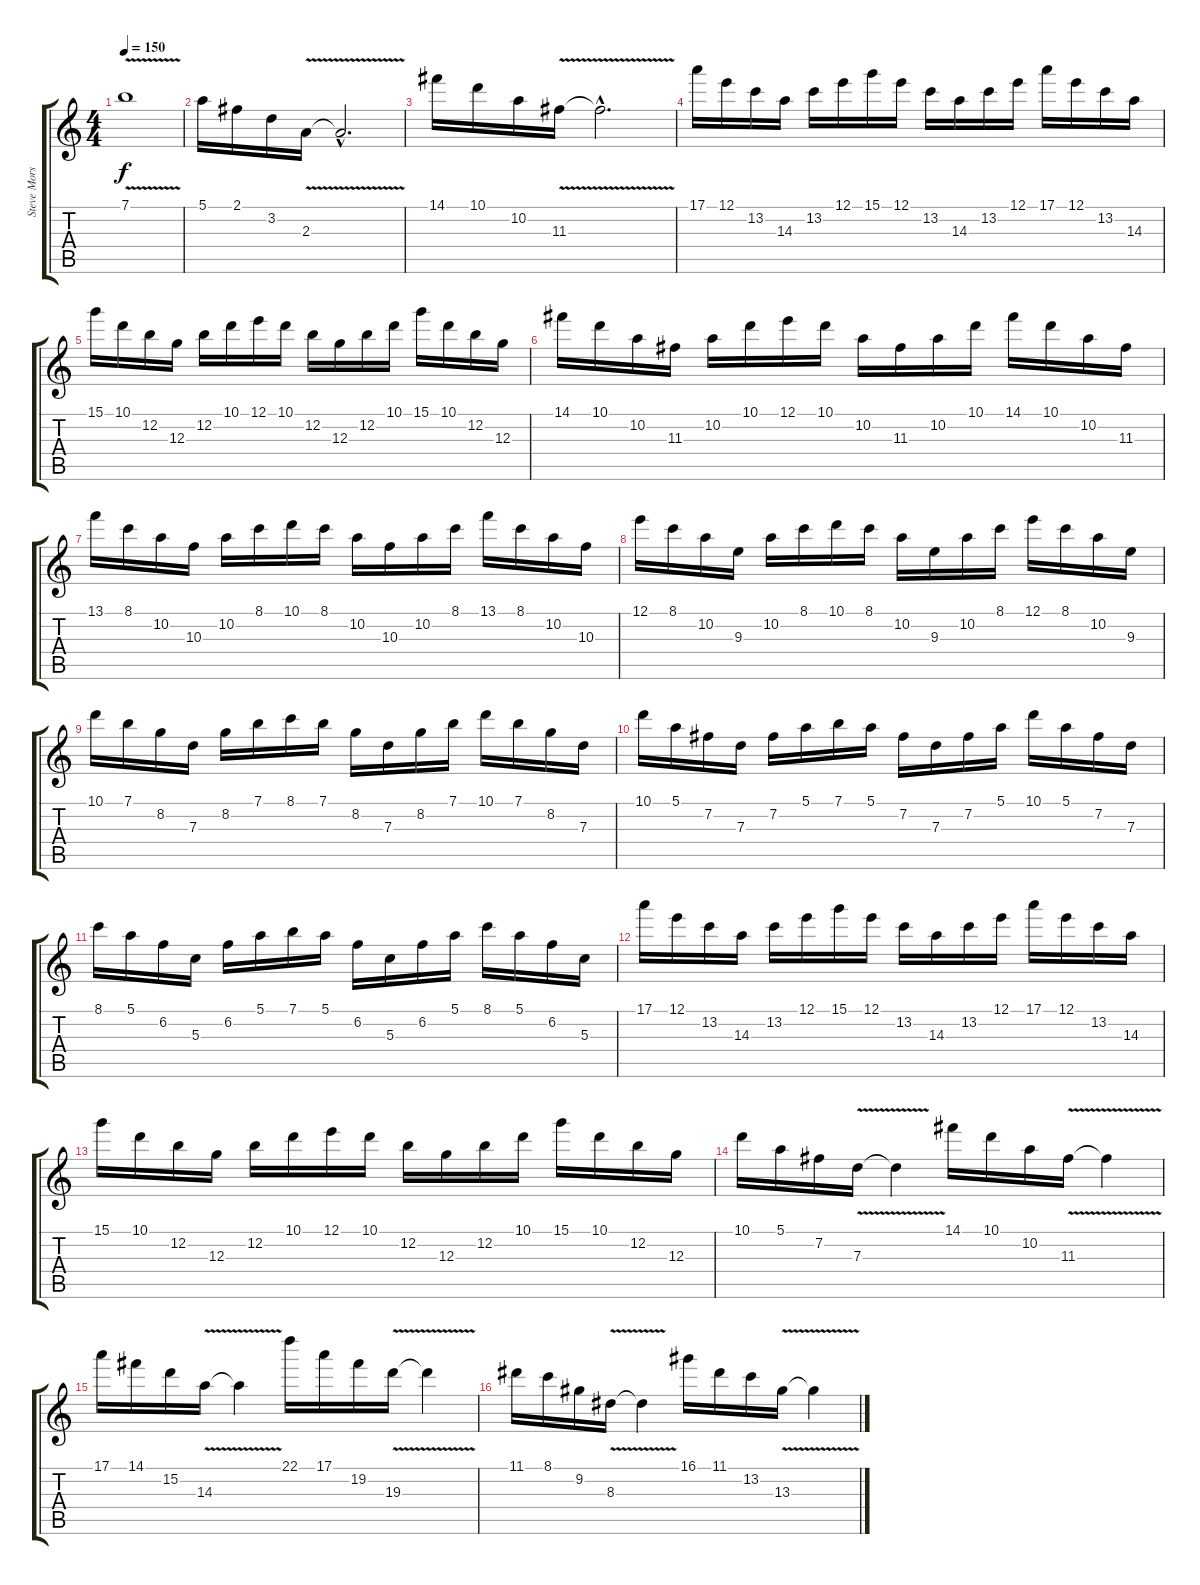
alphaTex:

\track ("Steve Morse - guitar solo" "Steve Mors") {instrument overdrivenguitar}
\staff {score tabs}
\tuning (E4 B3 G3 D3 A2 E2) {hide}
\ts (4 4)
\tempo 150
\clef g2
\ks c
7.1{v}.1{dy f} |
5.1.16 2.1.16 3.2.16 2.3{v}.16 2.3{hac t}.2{d} |
14.1.16 10.1.16 10.2.16 11.3{v}.16 11.3{hac t}.2{d} |
17.1.16 12.1.16 13.2.16 14.3.16 13.2.16 12.1.16 15.1.16 12.1.16 13.2.16 14.3.16 13.2.16 12.1.16 17.1.16 12.1.16 13.2.16 14.3.16 |
15.1.16 10.1.16 12.2.16 12.3.16 12.2.16 10.1.16 12.1.16 10.1.16 12.2.16 12.3.16 12.2.16 10.1.16 15.1.16 10.1.16 12.2.16 12.3.16 |
14.1.16 10.1.16 10.2.16 11.3.16 10.2.16 10.1.16 12.1.16 10.1.16 10.2.16 11.3.16 10.2.16 10.1.16 14.1.16 10.1.16 10.2.16 11.3.16 |
13.1.16 8.1.16 10.2.16 10.3.16 10.2.16 8.1.16 10.1.16 8.1.16 10.2.16 10.3.16 10.2.16 8.1.16 13.1.16 8.1.16 10.2.16 10.3.16 |
12.1.16 8.1.16 10.2.16 9.3.16 10.2.16 8.1.16 10.1.16 8.1.16 10.2.16 9.3.16 10.2.16 8.1.16 12.1.16 8.1.16 10.2.16 9.3.16 |
10.1.16 7.1.16 8.2.16 7.3.16 8.2.16 7.1.16 8.1.16 7.1.16 8.2.16 7.3.16 8.2.16 7.1.16 10.1.16 7.1.16 8.2.16 7.3.16 |
10.1.16 5.1.16 7.2.16 7.3.16 7.2.16 5.1.16 7.1.16 5.1.16 7.2.16 7.3.16 7.2.16 5.1.16 10.1.16 5.1.16 7.2.16 7.3.16 |
8.1.16 5.1.16 6.2.16 5.3.16 6.2.16 5.1.16 7.1.16 5.1.16 6.2.16 5.3.16 6.2.16 5.1.16 8.1.16 5.1.16 6.2.16 5.3.16 |
17.1.16 12.1.16 13.2.16 14.3.16 13.2.16 12.1.16 15.1.16 12.1.16 13.2.16 14.3.16 13.2.16 12.1.16 17.1.16 12.1.16 13.2.16 14.3.16 |
15.1.16 10.1.16 12.2.16 12.3.16 12.2.16 10.1.16 12.1.16 10.1.16 12.2.16 12.3.16 12.2.16 10.1.16 15.1.16 10.1.16 12.2.16 12.3.16 |
10.1.16 5.1.16 7.2.16 7.3{v}.16 7.3{t}.4 14.1.16 10.1.16 10.2.16 11.3{v}.16 11.3{t}.4 |
17.1.16 14.1.16 15.2.16 14.3{v}.16 14.3{t}.4 22.1.16 17.1.16 19.2.16 19.3{v}.16 19.3{t}.4 |
11.1.16 8.1.16 9.2.16 8.3{v}.16 8.3{t}.4 16.1.16 11.1.16 13.2.16 13.3{v}.16 13.3{t}.4
